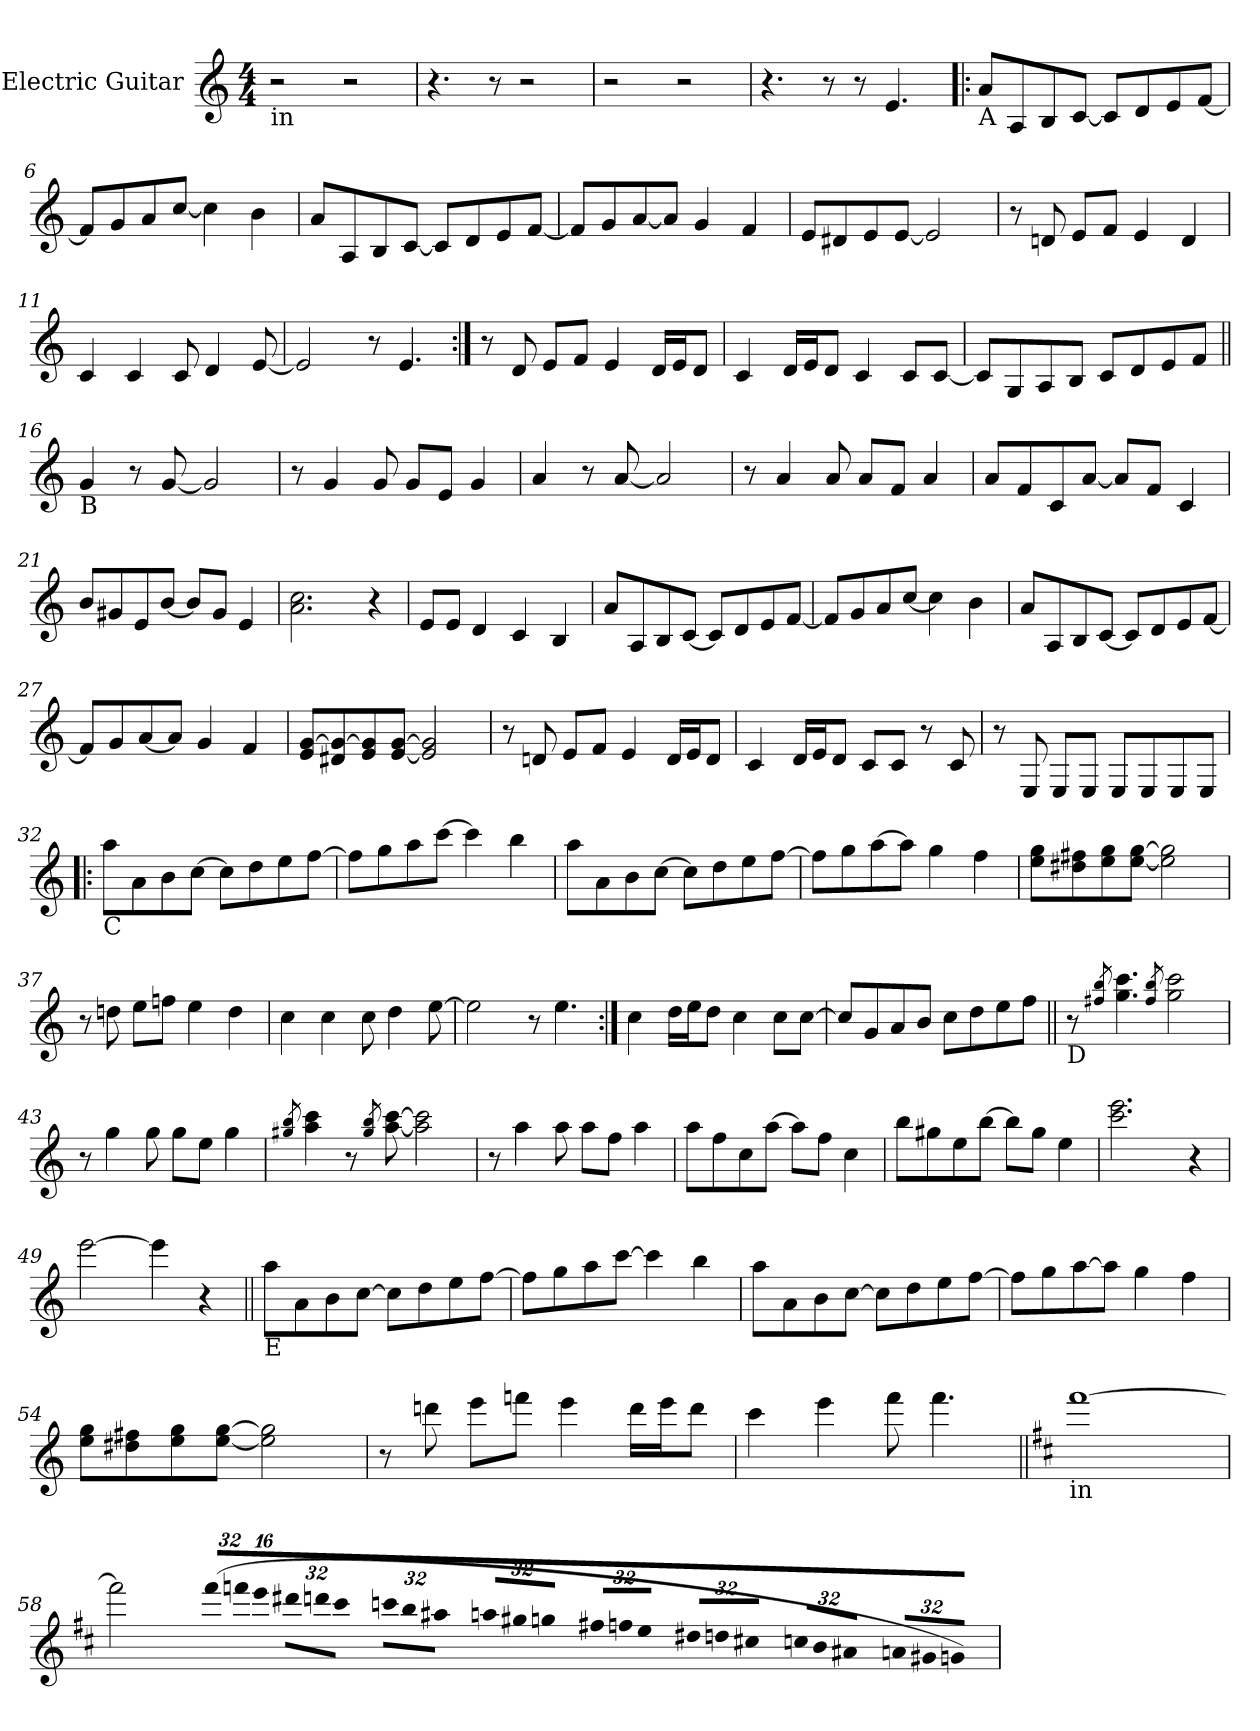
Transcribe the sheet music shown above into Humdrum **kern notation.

**kern
*part1
*staff1
*I"Electric Guitar
*I'E. Gtr.
!!LO:PB:g=z
*clefG2
*ITrd7c12
*k[]
*C:
*M4/4
*MM145
=1
!LO:TX:b:t=in
2r
2r
=2
4.r
8r
2r
=3
2r
2r
=4
4.r
8r
8r
4.Ei/
!!LO:LB:g=z
=5!|:
!LO:TX:b:t=A
8Ai/L
8AAi/
8BBi/
[<8Ci/J
8Ci/L]
8Di/
8Ei/
[<8Fi/J
=6
8Fi/L]
8Gi/
8Ai/
[<8ci/J
4ci\]
4Bi\
=7
8Ai/L
8AAi/
8BBi/
[<8Ci/J
8Ci/L]
8Di/
8Ei/
[<8Fi/J
=8
8Fi/L]
8Gi/
[<8Ai/
8Ai/J]
4Gi/
4Fi/
=9
8Ei/L
8D#Xi/
8Ei/
[<8Ei/J
2Ei/]
!!LO:LB:g=z
=10
8r
8Dni/
8Ei/L
8Fi/J
4Ei/
4Di/
=11
4Ci/
4Ci/
8Ci/
4Di/
[<8Ei/
=12
2Ei/]
8r
4.Ei/
=13:|!
8r
8Di/
8Ei/L
8Fi/J
4Ei/
16Di/LL
16Ei/J
8Di/J
=14
4Ci/
16Di/LL
16Ei/J
8Di/J
4Ci/
8Ci/L
[<8Ci/J
=15
8Ci/L]
8GGi/
8AAi/
8BBi/J
8Ci/L
8Di/
8Ei/
8Fi/J
!!LO:LB:g=z
=16||
!LO:TX:b:t=B
4Gi/
8r
[<8Gi/
2Gi/]
=17
8r
4Gi/
8Gi/
8Gi/L
8Ei/J
4Gi/
=18
4Ai/
8r
[<8Ai/
2Ai/]
=19
8r
4Ai/
8Ai/
8Ai/L
8Fi/J
4Ai/
=20
8Ai/L
8Fi/
8Ci/
[<8Ai/J
8Ai/L]
8Fi/J
4Ci/
=21
8Bi/L
8G#Xi/
8Ei/
[<8Bi/J
8Bi/L]
8G#i/J
4Ei/
!!LO:LB:g=z
=22
2.Ai\ 2.ci
4r
=23
8Ei/L
8Ei/J
4Di/
4Ci/
4BBi/
=24
8Ai/L
8AAi/
8BBi/
[<8Ci/J
8Ci/L]
8Di/
8Ei/
[<8Fi/J
=25
8Fi/L]
8Gi/
8Ai/
[<8ci/J
4ci\]
4Bi\
=26
8Ai/L
8AAi/
8BBi/
[<8Ci/J
8Ci/L]
8Di/
8Ei/
[<8Fi/J
=27
8Fi/L]
8Gi/
[<8Ai/
8Ai/J]
4Gi/
4Fi/
!!LO:LB:g=z
=28
8Ei/ [>8GiL
8D#Xi/ 8Gi_>
8Ei/ 8Gi]
[<8Ei/ [>8GiJ
2Ei/] 2Gi]
=29
8r
8Dni/
8Ei/L
8Fi/J
4Ei/
16Di/LL
16Ei/J
8Di/J
=30
4Ci/
16Di/LL
16Ei/J
8Di/J
8Ci/L
8Ci/J
8r
8Ci/
=31
8r
8EEi/
8EEi/L
8EEi/J
8EEi/L
8EEi/
8EEi/
8EEi/J
!!LO:LB:g=z
=32!|:
!LO:TX:b:t=C
8ai\L
8Ai\
8Bi\
[>8ci\J
8ci\L]
8di\
8ei\
[>8fi\J
=33
8fi\L]
8gi\
8ai\
[>8cci\J
4cci\]
4bi\
=34
8ai\L
8Ai\
8Bi\
[>8ci\J
8ci\L]
8di\
8ei\
[>8fi\J
=35
8fi\L]
8gi\
[>8ai\
8ai\J]
4gi\
4fi\
=36
8ei\ 8giL
8d#Xi\ 8f#Xi
8ei\ 8gi
[<8ei\ [>8giJ
2ei\] 2gi]
=37
8r
8dni\
8ei\L
8fni\J
4ei\
4di\
!!LO:LB:g=z
=38
4ci\
4ci\
8ci\
4di\
[>8ei\
=39
2ei\]
8r
4.ei\
=40:|!
4ci\
16di\LL
16ei\J
8di\J
4ci\
8ci\L
[>8ci\J
=41
8ci/L]
8Gi/
8Ai/
8Bi/J
8ci\L
8di\
8ei\
8fi\J
!!LO:LB:g=z
=42||
!LO:TX:b:t=D
8r
8qf#Xi/ 8qbi
4.gi\ 4.cci
8qf#i/ 8qbi
2gi\ 2cci
=43
8r
4gi\
8gi\
8gi\L
8ei\J
4gi\
=44
8qg#Xi/ 8qbi
4ai\ 4cci
8r
8qg#i/ 8qbi
[<8ai\ [>8cci
2ai\] 2cci]
=45
8r
4ai\
8ai\
8ai\L
8fi\J
4ai\
!!LO:PB:g=z
=46
8ai\L
8fi\
8ci\
[>8ai\J
8ai\L]
8fi\J
4ci\
=47
8bi\L
8g#Xi\
8ei\
[>8bi\J
8bi\L]
8g#i\J
4ei\
=48
2.cci\ 2.eei
4r
=49
[>2eei\
4eei\]
4r
!!LO:LB:g=z
=50||
!LO:TX:b:t=E
8ai\L
8Ai\
8Bi\
[>8ci\J
8ci\L]
8di\
8ei\
[>8fi\J
=51
8fi\L]
8gi\
8ai\
[>8cci\J
4cci\]
4bi\
=52
8ai\L
8Ai\
8Bi\
[>8ci\J
8ci\L]
8di\
8ei\
[>8fi\J
=53
8fi\L]
8gi\
[>8ai\
8ai\J]
4gi\
4fi\
!!LO:LB:g=z
=54
8ei\ 8giL
8d#Xi\ 8f#Xi
8ei\ 8gi
[<8ei\ [>8giJ
2ei\] 2gi]
=55
8r
8ddni\
8eei\L
8ffni\J
4eei\
16ddi\LL
16eei\J
8ddi\J
=56
4cci\
4eei\
8ffi\
4.ffi\
!!LO:LB:g=z
=57||
*k[f#c#]
*D:
*MM100
!LO:TX:b:t=in
[>1ff#i
=58
2ff#i\]
*Xbrackettup
!LO:N:vis=32
(1024%21ff#i\LLL
!LO:N:vis=32
1024%21ffni\
!LO:N:vis=32
512%11eei\JJJ
!LO:N:vis=32
1024%21dd#Xi\LLL
!LO:N:vis=32
1024%21ddni\
!LO:N:vis=32
512%11cc#i\JJJ
!LO:N:vis=32
1024%21ccni\LLL
!LO:N:vis=32
1024%21bi\
!LO:N:vis=32
512%11a#Xi\JJJ
!LO:N:vis=32
1024%21ani/LLL
!LO:N:vis=32
1024%21g#Xi/
!LO:N:vis=32
512%11gni/JJJ
!LO:N:vis=32
1024%21f#Xi/LLL
!LO:N:vis=32
1024%21fni/
!LO:N:vis=32
512%11ei/JJJ
!LO:N:vis=32
1024%21d#Xi/LLL
!LO:N:vis=32
1024%21dni/
!LO:N:vis=32
512%11c#Xi/JJJ
!LO:N:vis=32
1024%21cni/LLL
!LO:N:vis=32
1024%21Bi/
!LO:N:vis=32
512%11A#Xi/JJJ
!LO:N:vis=32
1024%21Ani/LLL
!LO:N:vis=32
1024%21G#Xi/
!LO:N:vis=32
512%11Gni/JJJ)
=
*-
